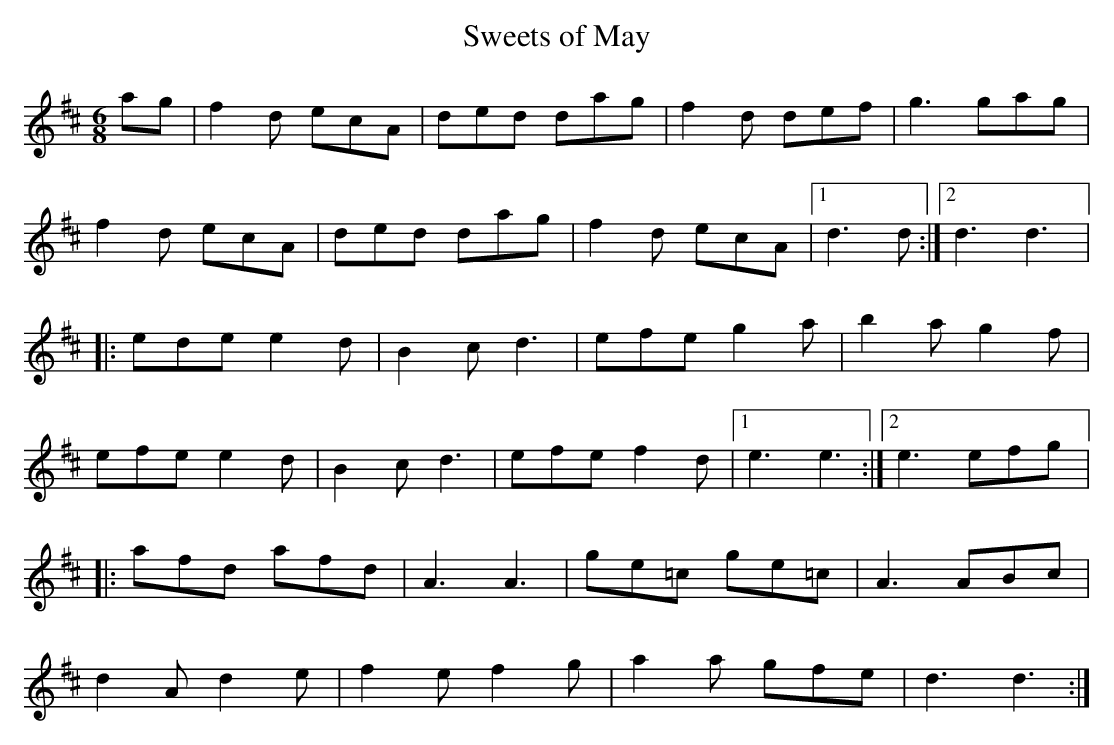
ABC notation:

X:1
T:Sweets of May
M:6/8
L:1/8
K:D
ag | f2 d ecA | ded dag | f2 d def | g3 gag |
f2 d ecA | ded dag | f2 d ecA |1 d3 d :|2 d3 d3 |:
ede e2 d | B2 c d3 | efe g2 a | b2 a g2 f |
efe e2 d | B2 c d3 | efe f2 d |1 e3 e3 :|2 e3 efg|:
afd afd | A3 A3 | ge=c ge=c | A3 ABc |
d2 A d2 e | f2 e f2 g | a2 a gfe | d3 d3 :|
